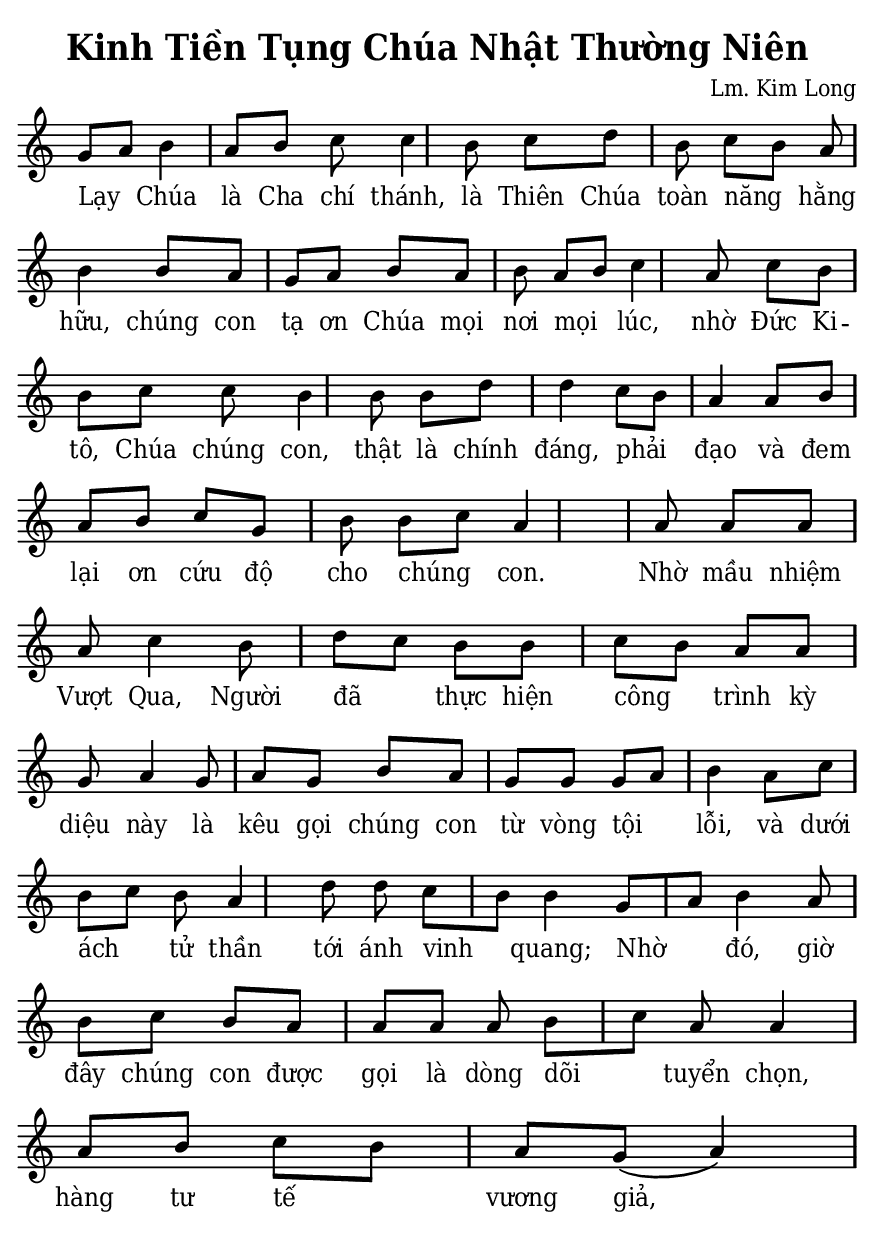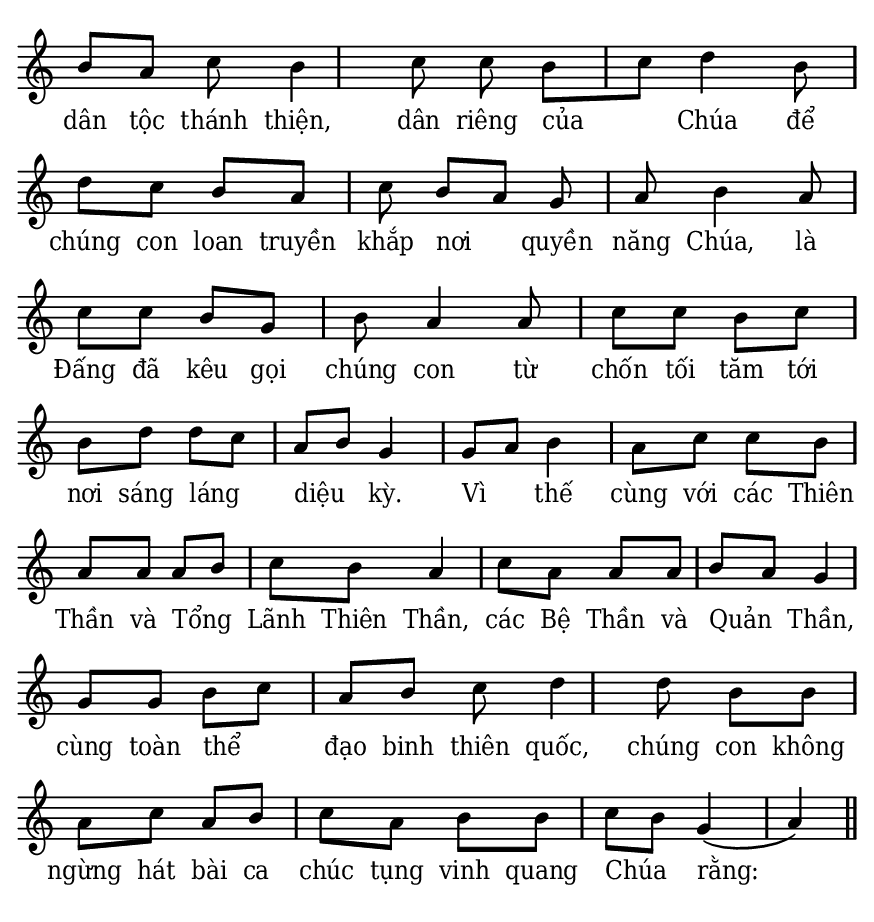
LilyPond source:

% Cài đặt chung\
\version "2.22.1"
\include "english.ly"
\include "gregorian.ly"

\header {
  title = "Kinh Tiền Tụng Chúa Nhật Thường Niên"
  composer = "Lm. Kim Long"
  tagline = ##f
}

% Nhạc phiên khúc
nhacPhienKhucSop = \relative c'' {
  g8 \hide ([a]) b4 a8 b c c4 b8 c d b c \hide ([b]) a b4
  b8 a g a b a b a \hide ([b]) c4 a8 c b b c
  c b4 b8 b d d4 c8 \hide ([b]) a4 a8 b a b c g b
  b \hide ([c]) a4 \bar "|" a8 a a a c4 b8 d \hide ([c]) b b c \hide ([b]) a a g
  a4 g8 a g b a g g g \hide ([a]) b4 a8 c b \hide ([c]) b a4 d8
  d c \hide ([b]) b4 g8 \hide ([a]) b4 a8 b c b a a a a
  b \hide ([c]) a a4 a8 b c \hide ([b]) a g (a4) b8 a c b4 c8 c
  b \hide ([c]) d4 b8 d c b a c b \hide ([a]) g a b4 a8 c
  c b g b a4 a8 c c b c b d d \hide ([c]) a \hide ([b])
  g4 \bar "|" g8 \hide ([a]) b4 a8 c c b a a a \hide ([b]) c b a4 c8 a a
  a b \hide ([a]) g4 g8 g b \hide ([c]) a b c d4 d8 b b
  a c a b c a b b c \hide ([b]) g4 (a) \bar "||"
}

% Lời phiên khúc
loiPhienKhucSop = \lyrics {
  Lạy Chúa là Cha chí thánh, là Thiên Chúa toàn năng hằng hữu,
  chúng con tạ ơn Chúa mọi nơi mọi lúc, nhờ Đức Ki -- tô,
  Chúa chúng con, thật là chính đáng, phải đạo và đem lại ơn cứu độ
  cho chúng con. Nhờ mầu nhiệm Vượt Qua, Người đã thực hiện công trình
  kỳ diệu này là kêu gọi chúng con từ vòng tội lỗi,
  và dưới ách tử thần tới ánh vinh quang;
  Nhờ đó, giờ đây chúng con được gọi là dòng dõi tuyển chọn,
  hàng tư tế vương giả, dân tộc thánh thiện, dân riêng của Chúa
  để chúng con loan truyền khắp nơi quyền năng Chúa,
  là Đấng đã kêu gọi chúng con từ chốn tối tăm tới nơi sáng láng
  diệu kỳ. Vì thế cùng với các Thiên Thần và Tổng Lãnh Thiên Thần,
  các Bệ Thần và Quản Thần, cùng toàn thể đạo binh thiên quốc,
  chúng con không ngừng hát bài ca chúc tụng vinh quang Chúa rằng:
}

% Dàn trang
\paper {
  #(set-paper-size "a5")
  top-margin = 3\mm
  bottom-margin = 3\mm
  left-margin = 3\mm
  right-margin = 3\mm
  #(define fonts
	 (make-pango-font-tree "Deja Vu Serif Condensed"
	 		       "Deja Vu Serif Condensed"
			       "Deja Vu Serif Condensed"
			       (/ 20 20)))
  print-page-number = ##f
}

TongNhip = {
  \key c \major \time 2/4
  \set Timing.beamExceptions = #'()
  \set Timing.baseMoment = #(ly:make-moment 1/4)
}

\score {
  \new ChoirStaff <<
    \new Staff \with {
      \remove "Time_signature_engraver"
    }
    <<
      \new Voice = "beSop" {
        \clef treble \TongNhip \nhacPhienKhucSop
      }
      \new Lyrics \lyricsto beSop \loiPhienKhucSop
    >>
  >>
  \layout {
    \override Staff.TimeSignature.transparent = ##t
    \override Lyrics.LyricSpace.minimum-distance = #1.5
    \override Score.BarNumber.break-visibility = ##(#f #f #f)
    \override Score.SpacingSpanner.uniform-stretching = ##t
    \override Score.SpacingSpanner.packed-spacing = ##f
    \set Score.defaultBarType = ""
    \set Score.barAlways = ##t
    ragged-last = ##f
  } 
}
